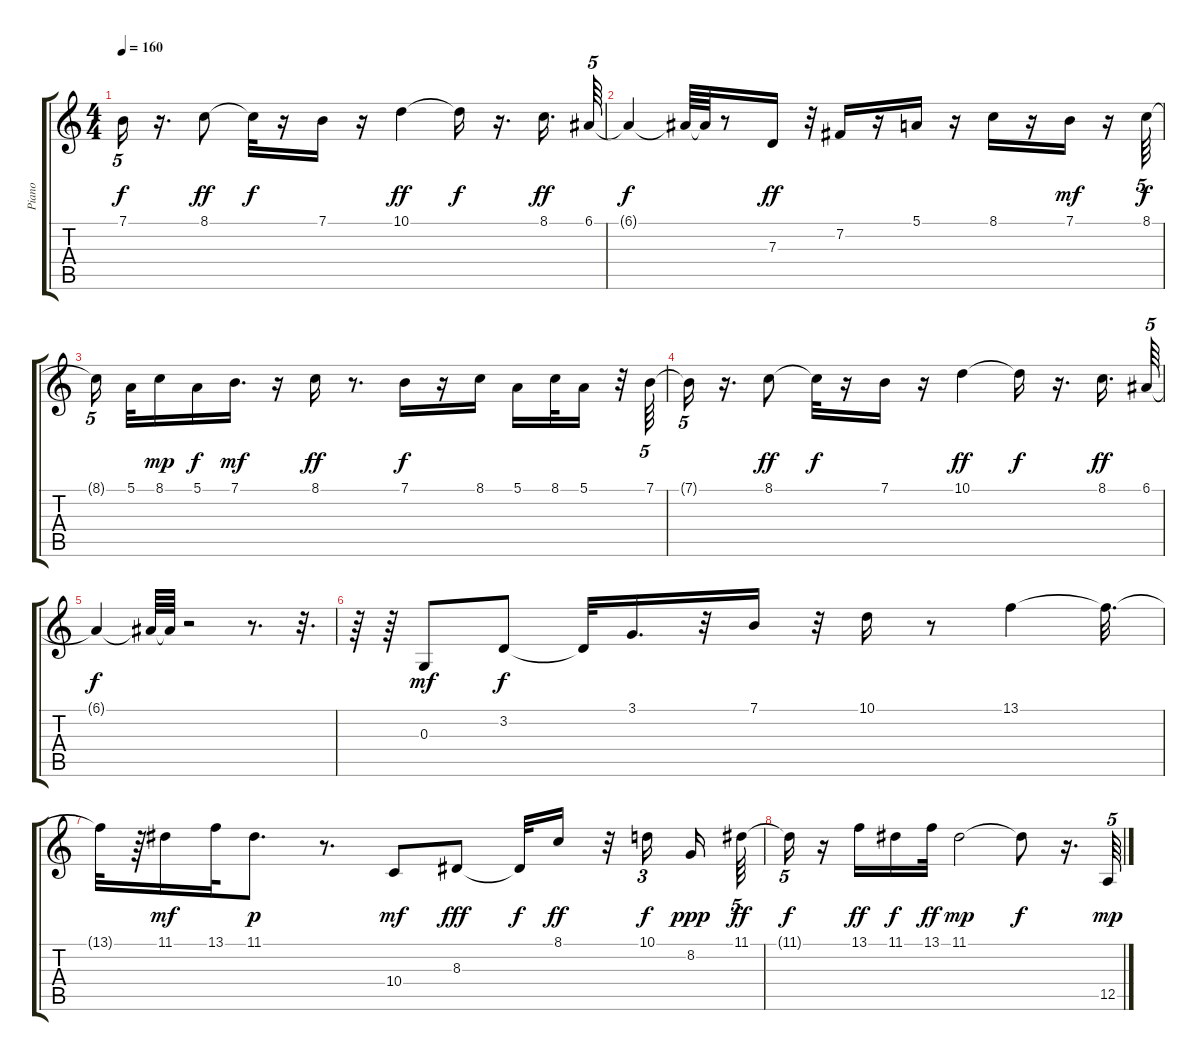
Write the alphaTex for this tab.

\track ("Piano" "Piano") {instrument acousticgrandpiano}
\staff {score tabs}
\tuning (E4 B3 G3 D3 A2 E2) {hide}
\ts (4 4)
\tempo 160
\clef g2
\ks c
7.1{t}.16{tu (5 4) dy f} r.16{d} 8.1.8{dy ff} 8.1{t}.32{dy f} r.16 7.1.16 r.16 10.1.4{dy ff} 10.1{t}.16{dy f} r.16{d} 8.1.16{d dy ff} 6.1.64{tu (5 4)} |
6.1{t}.4{dy f} 6.1{t}.64 6.1{t}.64 r.8 7.3.16{dy ff} r.32 7.2.16 r.16 5.1.16 r.16 8.1.16 r.16 7.1.16{dy mf} r.16 8.1.64{tu (5 4) dy f} |
8.1{t}.16{tu (5 4) beam splitsecondary} 5.1.32 8.1.16{dy mp} 5.1.16{dy f} 7.1.16{d dy mf} r.16 8.1.16{dy ff} r.8{d} 7.1.16{dy f} r.16 8.1.16 5.1.16 8.1.32 5.1.16 r.32 7.1.64{tu (5 4)} |
7.1{t}.16{tu (5 4)} r.16{d} 8.1.8{dy ff} 8.1{t}.32{dy f} r.16 7.1.16 r.16 10.1.4{dy ff} 10.1{t}.16{dy f} r.16{d} 8.1.16{d dy ff} 6.1.64{tu (5 4)} |
6.1{t}.4{dy f} 6.1{t}.64 6.1{t}.64 r.2 r.8{d} r.32{d} |
r.64 r.64 0.3.8{dy mf} 3.2.8{dy f} 3.2{t}.32 3.1.16{d} r.32 7.1.16 r.32 10.1.16 r.8 13.1.4 13.1{t}.32{d} |
13.1{t}.32 r.64 11.1.16{dy mf} 13.1.32 11.1.8{d dy p} r.8{d} 10.4.8{dy mf} 8.3.8{dy fff} 8.3{t}.32{dy f} 8.1.16{dy ff} r.32 10.1.16{tu (3 2) dy f beam splitsecondary} 8.2.16{dy ppp} 11.1.64{tu (5 4) dy ff} |
11.1{t}.16{tu (5 4) dy f} r.16 13.1.16{dy ff} 11.1.16{dy f} 13.1.32{dy ff} 11.1.2{dy mp} 11.1{t}.8{dy f} r.16{d} 12.5.64{tu (5 4) dy mp}
